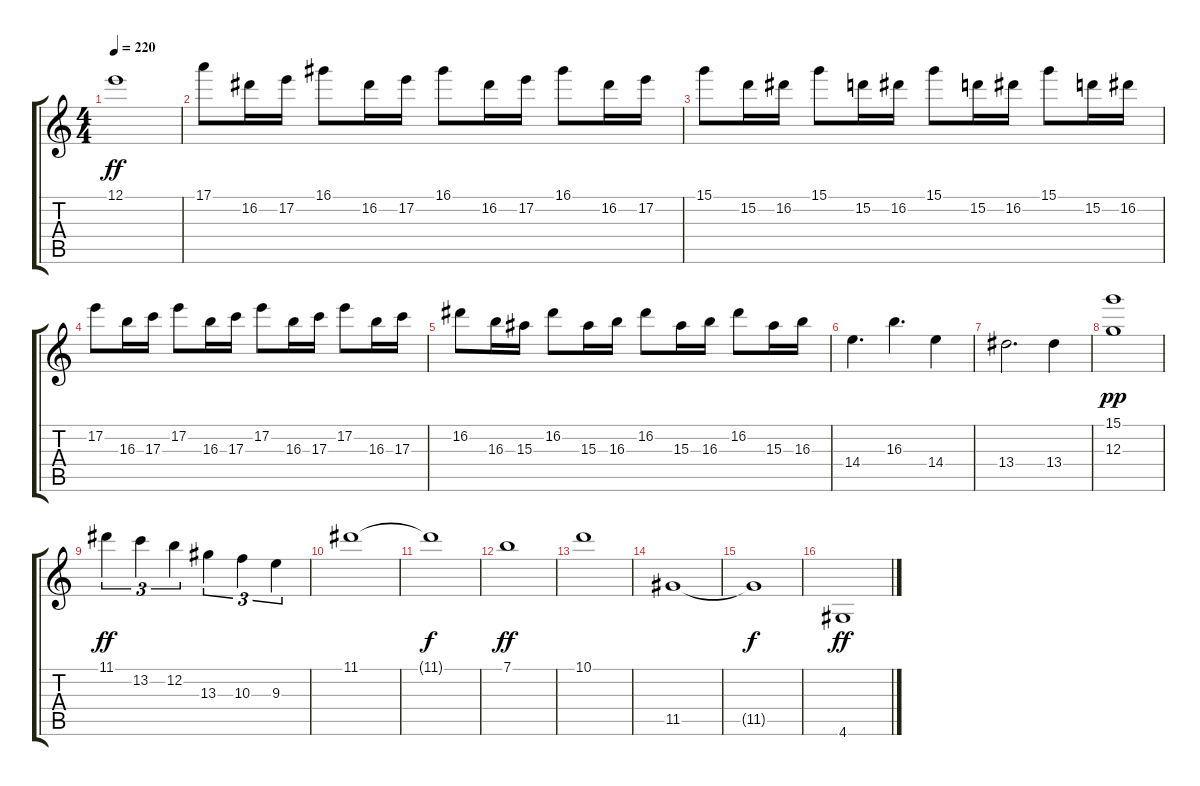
\track "" {instrument overdrivenguitar}
\staff {score tabs}
\tuning (E4 B3 G3 D3 A2 E2) {hide}
\ts (4 4)
\tempo 220
\clef g2
\ks c
12.1.1{dy ff} |
17.1.8 16.2.16 17.2.16 16.1.8 16.2.16 17.2.16 16.1.8 16.2.16 17.2.16 16.1.8 16.2.16 17.2.16 |
15.1.8 15.2.16 16.2.16 15.1.8 15.2.16 16.2.16 15.1.8 15.2.16 16.2.16 15.1.8 15.2.16 16.2.16 |
17.2.8 16.3.16 17.3.16 17.2.8 16.3.16 17.3.16 17.2.8 16.3.16 17.3.16 17.2.8 16.3.16 17.3.16 |
16.2.8 16.3.16 15.3.16 16.2.8 15.3.16 16.3.16 16.2.8 15.3.16 16.3.16 16.2.8 15.3.16 16.3.16 |
14.4.4{d} 16.3.4{d} 14.4.4 |
13.4.2{d} 13.4.4 |
(15.1 12.3).1{dy pp} |
11.1.4{tu (3 2) dy ff} 13.2.4{tu (3 2)} 12.2.4{tu (3 2)} 13.3.4{tu (3 2)} 10.3.4{tu (3 2)} 9.3.4{tu (3 2)} |
11.1.1 |
11.1{t}.1{dy f} |
7.1.1{dy ff} |
10.1.1 |
11.5.1 |
11.5{t}.1{dy f} |
4.6.1{dy ff}
